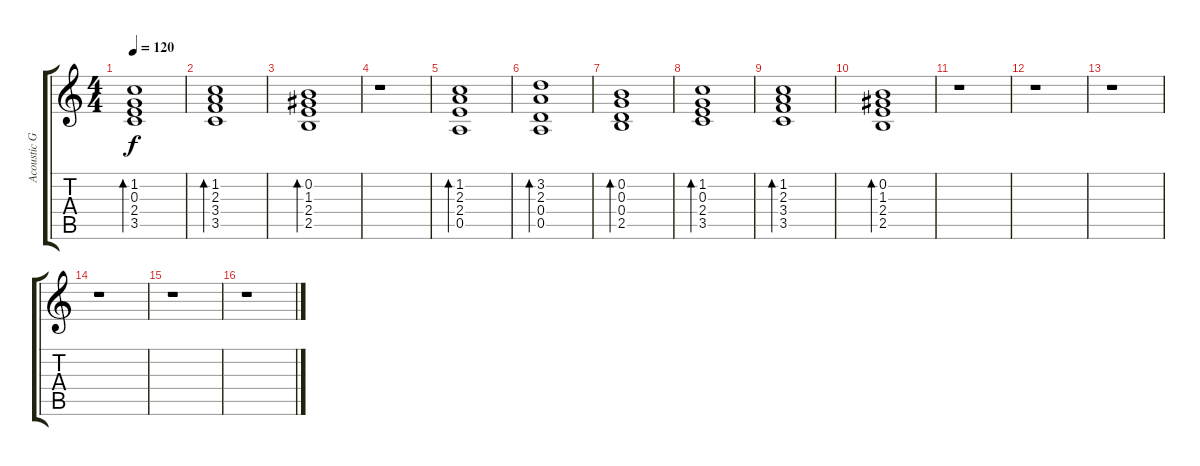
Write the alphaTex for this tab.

\track ("Acoustic Guitar" "Acoustic G") {instrument acousticguitarsteel}
\staff {score tabs}
\tuning (E4 B3 G3 D3 A2 E2) {hide}
\ts (4 4)
\tempo 120
\clef g2
\ks c
(1.2 0.3 2.4 3.5).1{bd 480 dy f} |
(1.2 2.3 3.4 3.5).1{bd 480} |
(0.2 1.3 2.4 2.5).1{bd 480} |
r.1 |
(1.2 2.3 2.4 0.5).1{bd 480} |
(3.2 2.3 0.4 0.5).1{bd 480} |
(0.2 0.3 0.4 2.5).1{bd 480} |
(1.2 0.3 2.4 3.5).1{bd 480} |
(1.2 2.3 3.4 3.5).1{bd 480} |
(0.2 1.3 2.4 2.5).1{bd 480} |
r.1 |
r.1 |
r.1 |
r.1 |
r.1 |
r.1
